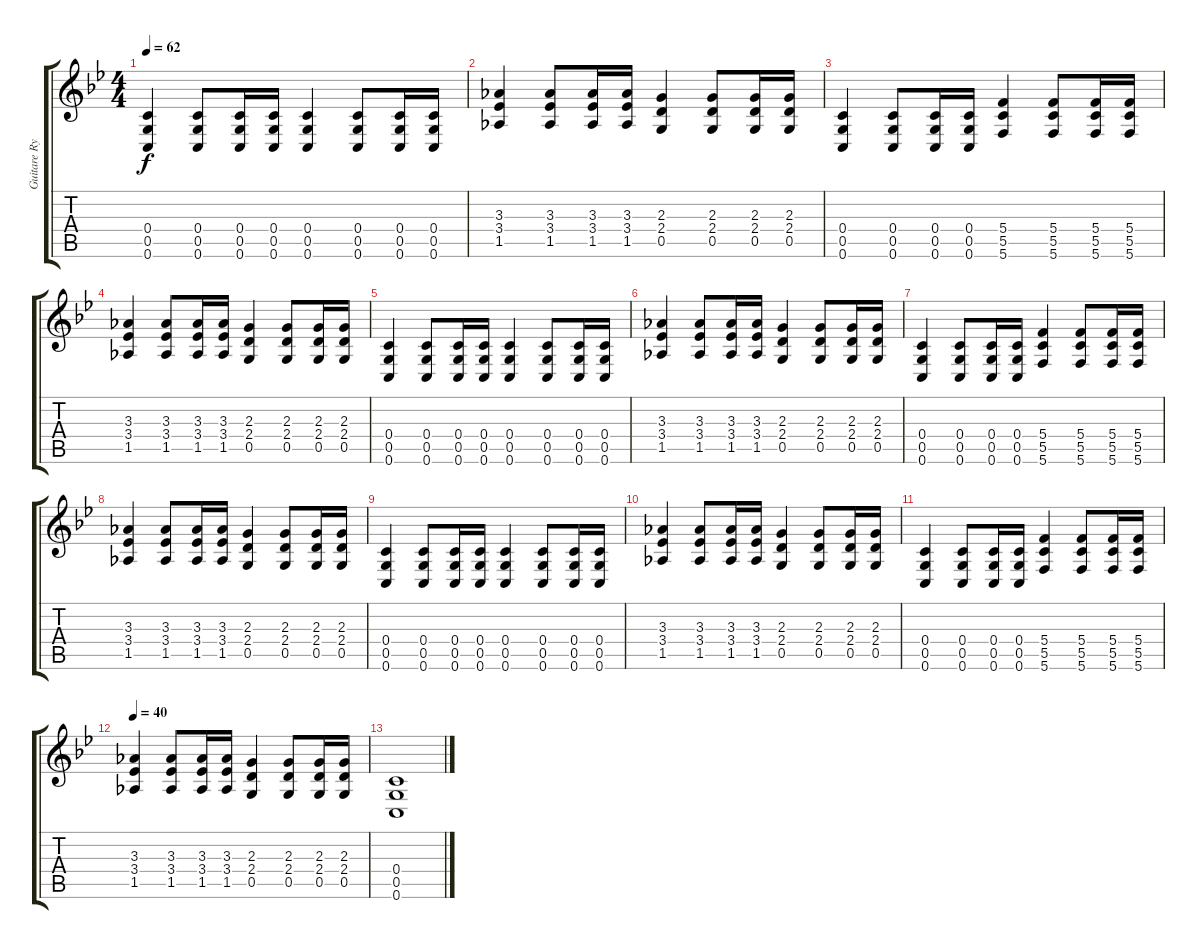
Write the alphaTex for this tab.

\track ("Guitare Rythmique" "Guitare Ry") {instrument overdrivenguitar}
\staff {score tabs}
\tuning (D4 A3 F3 C3 G2 C2) {hide}
\ts (4 4)
\tempo 62
\clef g2
\ks bb
(0.4 0.5 0.6).4{dy f} (0.4 0.5 0.6).8 (0.4 0.5 0.6).16 (0.4 0.5 0.6).16 (0.4 0.5 0.6).4 (0.4 0.5 0.6).8 (0.4 0.5 0.6).16 (0.4 0.5 0.6).16 |
(3.3 3.4 1.5).4 (3.3 3.4 1.5).8 (3.3 3.4 1.5).16 (3.3 3.4 1.5).16 (2.3 2.4 0.5).4 (2.3 2.4 0.5).8 (2.3 2.4 0.5).16 (2.3 2.4 0.5).16 |
(0.4 0.5 0.6).4 (0.4 0.5 0.6).8 (0.4 0.5 0.6).16 (0.4 0.5 0.6).16 (5.4 5.5 5.6).4 (5.4 5.5 5.6).8 (5.4 5.5 5.6).16 (5.4 5.5 5.6).16 |
(3.3 3.4 1.5).4 (3.3 3.4 1.5).8 (3.3 3.4 1.5).16 (3.3 3.4 1.5).16 (2.3 2.4 0.5).4 (2.3 2.4 0.5).8 (2.3 2.4 0.5).16 (2.3 2.4 0.5).16 |
(0.4 0.5 0.6).4 (0.4 0.5 0.6).8 (0.4 0.5 0.6).16 (0.4 0.5 0.6).16 (0.4 0.5 0.6).4 (0.4 0.5 0.6).8 (0.4 0.5 0.6).16 (0.4 0.5 0.6).16 |
(3.3 3.4 1.5).4 (3.3 3.4 1.5).8 (3.3 3.4 1.5).16 (3.3 3.4 1.5).16 (2.3 2.4 0.5).4 (2.3 2.4 0.5).8 (2.3 2.4 0.5).16 (2.3 2.4 0.5).16 |
(0.4 0.5 0.6).4 (0.4 0.5 0.6).8 (0.4 0.5 0.6).16 (0.4 0.5 0.6).16 (5.4 5.5 5.6).4 (5.4 5.5 5.6).8 (5.4 5.5 5.6).16 (5.4 5.5 5.6).16 |
(3.3 3.4 1.5).4 (3.3 3.4 1.5).8 (3.3 3.4 1.5).16 (3.3 3.4 1.5).16 (2.3 2.4 0.5).4 (2.3 2.4 0.5).8 (2.3 2.4 0.5).16 (2.3 2.4 0.5).16 |
(0.4 0.5 0.6).4 (0.4 0.5 0.6).8 (0.4 0.5 0.6).16 (0.4 0.5 0.6).16 (0.4 0.5 0.6).4 (0.4 0.5 0.6).8 (0.4 0.5 0.6).16 (0.4 0.5 0.6).16 |
(3.3 3.4 1.5).4 (3.3 3.4 1.5).8 (3.3 3.4 1.5).16 (3.3 3.4 1.5).16 (2.3 2.4 0.5).4 (2.3 2.4 0.5).8 (2.3 2.4 0.5).16 (2.3 2.4 0.5).16 |
(0.4 0.5 0.6).4 (0.4 0.5 0.6).8 (0.4 0.5 0.6).16 (0.4 0.5 0.6).16 (5.4 5.5 5.6).4 (5.4 5.5 5.6).8 (5.4 5.5 5.6).16 (5.4 5.5 5.6).16 |
\tempo 40
(3.3 3.4 1.5).4 (3.3 3.4 1.5).8 (3.3 3.4 1.5).16 (3.3 3.4 1.5).16 (2.3 2.4 0.5).4 (2.3 2.4 0.5).8 (2.3 2.4 0.5).16 (2.3 2.4 0.5).16 |
(0.4 0.5 0.6).1
